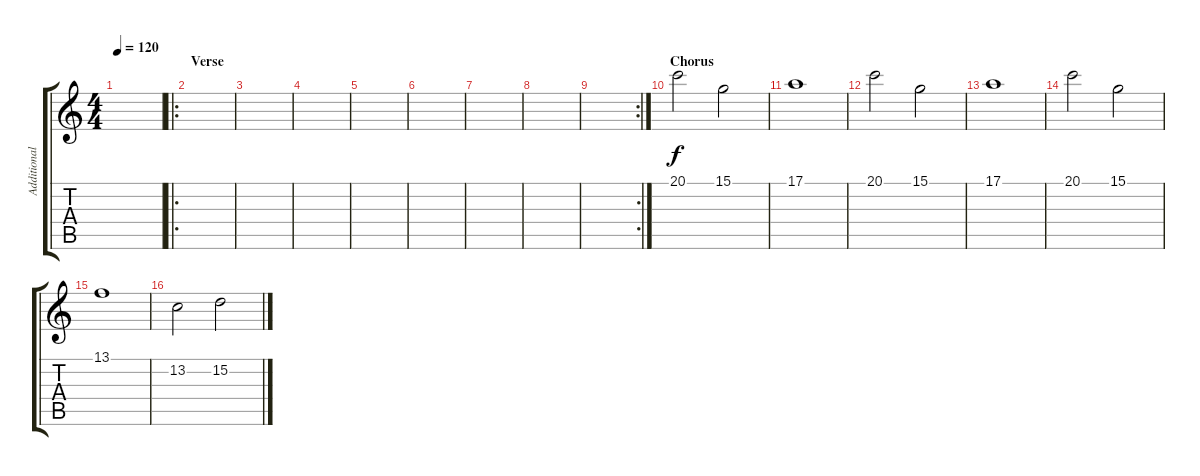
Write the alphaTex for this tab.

\track ("Additional Harmonizing (Glockenspiel)" "Additional") {instrument glockenspiel}
\staff {score tabs}
\tuning (E4 B3 G3 D3 A2 E2) {hide}
\ts (4 4)
\tempo 120
\clef g2
\ks c
|
\ro
\section ("" "Verse")
|
|
|
|
|
|
|
\rc 2
|
\section ("" "Chorus")
20.1.2 15.1.2 |
17.1.1 |
20.1.2 15.1.2 |
17.1.1 |
20.1.2 15.1.2 |
13.1.1 |
13.2.2 15.2.2
